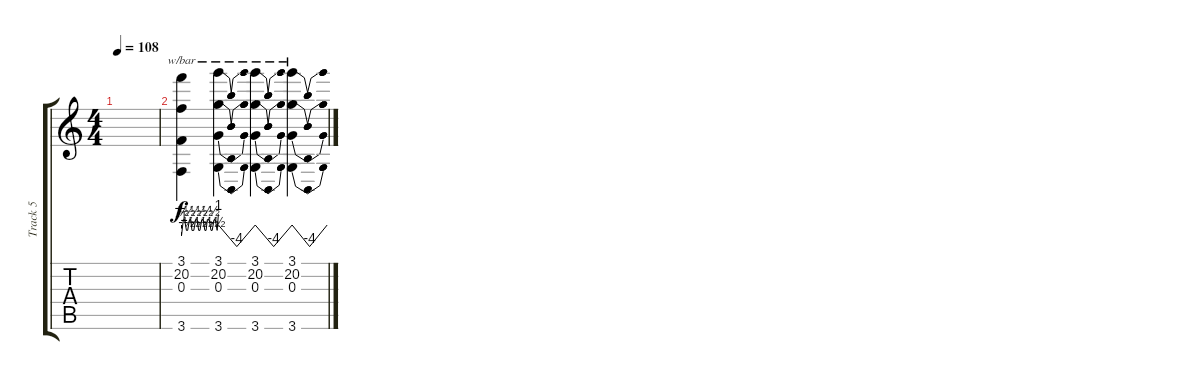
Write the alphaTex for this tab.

\track ("Track 5" "Track 5") {instrument distortionguitar}
\staff {score tabs}
\tuning (E4 B3 G3 D3 A2 E2) {hide}
\ts (4 4)
\tempo 108
\clef g2
\ks c
|
(3.1 20.2 0.3 3.6).4{tbe (custom default 0 -4 3 2 5 2 8 -2 10 -2 13 2 15 2 17 -2 20 -2 23 2 25 2 28 -2 30 -2 33 2 35 2 38 -2 40 -2 42 2 45 2 48 -2 50 -2 53 2 55 2 58 -2 60 4)} (3.1 20.2 0.3 3.6).4{tbe (dip default 0 0 30 -16 60 0)} (3.1 20.2 0.3 3.6).4{tbe (dip default 0 0 30 -16 60 0)} (3.1 20.2 0.3 3.6).4{tbe (dip default 0 0 30 -16 60 0)}
